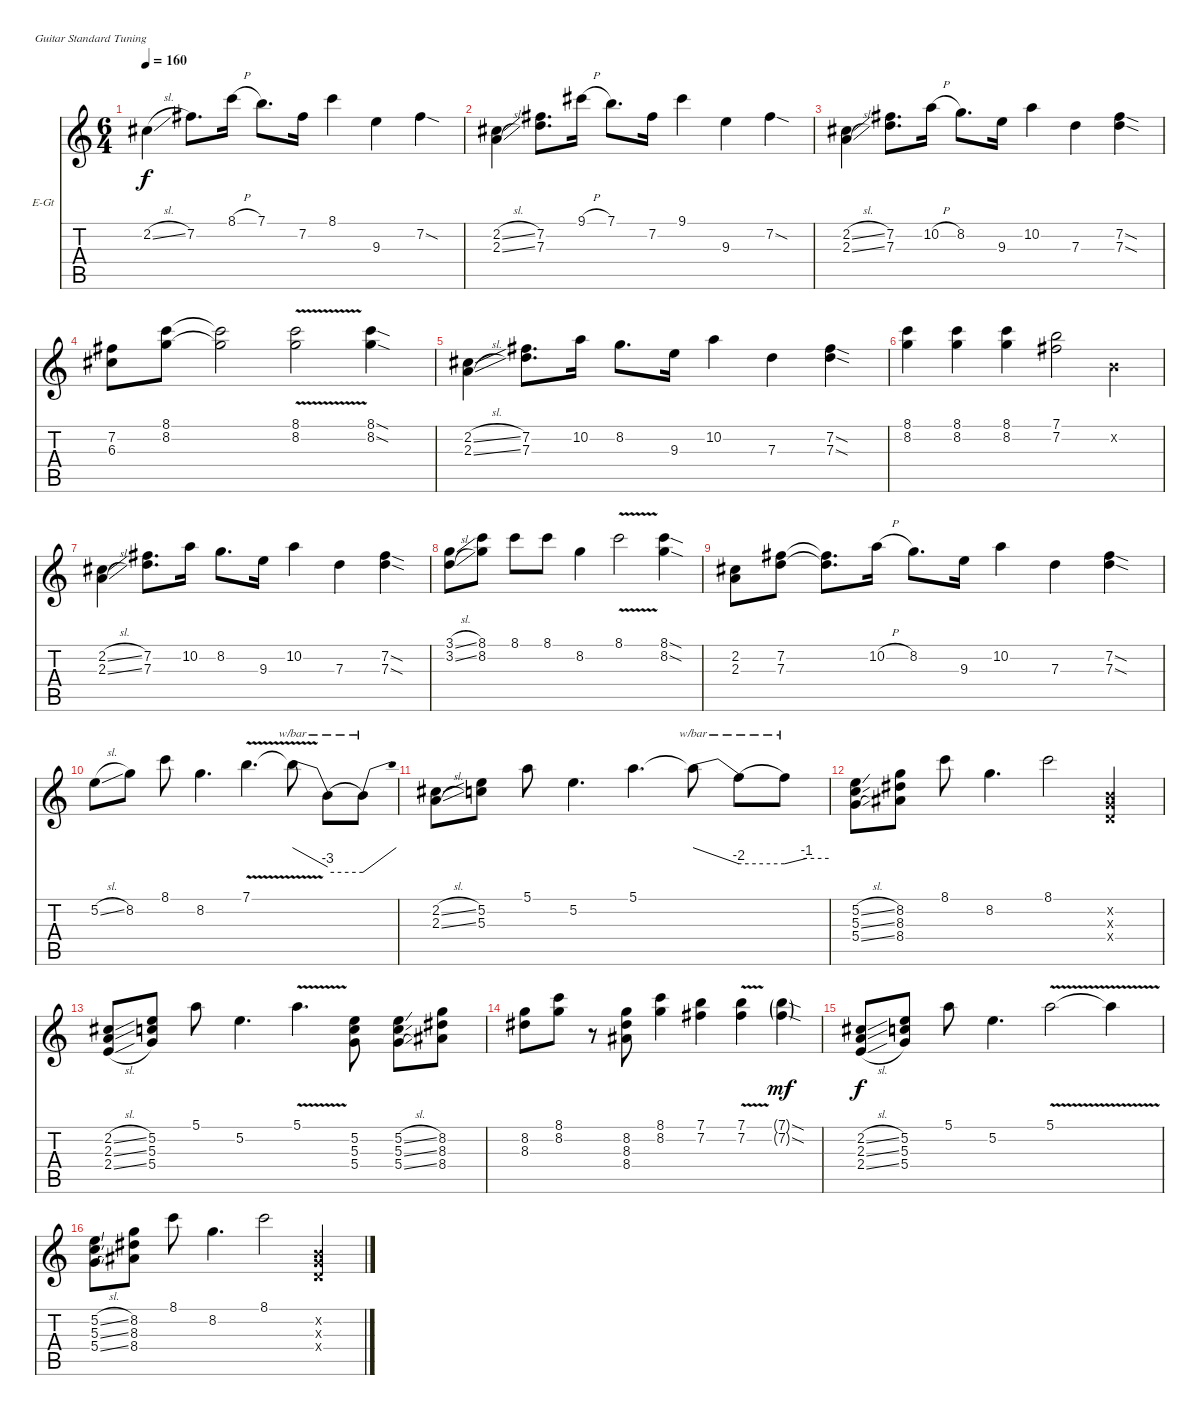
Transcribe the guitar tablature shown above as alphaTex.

\defaultSystemsLayout 4
\bracketExtendMode nobrackets
\firstSystemTrackNameOrientation horizontal
\otherSystemsTrackNameOrientation horizontal
\track ("Mike McCready (Drive)" "E-Gt") {instrument overdrivenguitar}
\staff {score tabs}
\tuning (E4 B3 G3 D3 A2 E2)
\ts (6 4)
\tempo 160
\clef g2
\ks c
2.2{sl}.4{dy f} 7.2.8{d} 8.1{h}.16 7.1.8{d} 7.2.16 8.1.4 9.3.4 7.2{sod}.4 |
(2.2{sl} 2.3{sl}).4 (7.2 7.3).8{d} 9.1{h}.16 7.1.8{d} 7.2.16 9.1.4 9.3.4 7.2{sod}.4 |
(2.2{sl} 2.3{sl}).4 (7.2 7.3).8{d} 10.2{h}.16 8.2.8{d} 9.3.16 10.2.4 7.3.4 (7.2{sod} 7.3{sod}).4 |
(7.2 6.3).8 (8.1 8.2).8 (8.1{t} 8.2{t}).2 (8.1{v} 8.2{v}).2 (8.1{sod} 8.2{sod}).4 |
(2.2{sl} 2.3{sl}).4 (7.2 7.3).8{d} 10.2.16 8.2.8{d} 9.3.16 10.2.4 7.3.4 (7.2{sod} 7.3{sod}).4 |
(8.1 8.2).4 (8.1 8.2).4 (8.1 8.2).4 (7.1 7.2).2 0.2{x}.4 |
(2.2{sl} 2.3{sl}).4 (7.2 7.3).8{d} 10.2.16 8.2.8{d} 9.3.16 10.2.4 7.3.4 (7.2{sod} 7.3{sod}).4 |
(3.1{sl} 3.2{sl}).8 (8.1 8.2).8 8.1.8 8.1.8 8.2.4 8.1{v}.2 (8.1{sod} 8.2{sod}).4 |
(2.2 2.3).8 (7.2 7.3).8 (7.2{t} 7.3{t}).8{d} 10.2{h}.16 8.2.8{d} 9.3.16 10.2.4 7.3.4 (7.2{sod} 7.3{sod}).4 |
5.2{sl}.8 8.2.8 8.1.8 8.2.4{d} 7.1{v}.4{d} 7.1{t}.8{tbe (dive default 0 0 60 -12)} 7.1{t}.8{tbe (hold default 0 -24 60 -24)} 7.1{t}.8{tbe (dive default 0 -24 60 0)} |
(2.2{sl} 2.3{sl}).8 (5.2 5.3).8 5.1.8 5.2.4{d} 5.1.4{d} 5.1{t}.8{tbe (dive default 0 0 60 -8)} 5.1{t}.8{tbe (hold default 0 -8 60 -8)} 5.1{t}.8{tbe (custom default 0 -8 30 -4 60 -4)} |
(5.2{sl} 5.3{sl} 5.4{sl}).8 (8.2 8.3 8.4).8 8.1.8 8.2.4{d} 8.1.2 (0.2{x} 0.3{x} 0.4{x}).4 |
(2.2{sl} 2.3{sl} 2.4{sl}).8 (5.2 5.3 5.4).8 5.1.8 5.2.4{d} 5.1{v}.4{d} (5.2 5.3 5.4).8 (5.2{sl} 5.3{sl} 5.4{sl}).8 (8.2 8.3 8.4).8 |
(8.2 8.3).8 (8.1 8.2).8 r.8 (8.2 8.3 8.4).8 (8.1 8.2).4 (7.1 7.2).4 (7.1{v} 7.2).4 (7.1{sod g} 7.2{sod g}).4{dy mf} |
(2.2{sl} 2.3{sl} 2.4{sl}).8{dy f} (5.2 5.3 5.4).8 5.1.8 5.2.4{d} 5.1{v}.2 5.1{v t}.4 |
(5.2{sl} 5.3{sl} 5.4{sl}).8 (8.2 8.3 8.4).8 8.1.8 8.2.4{d} 8.1.2 (0.2{x} 0.3{x} 0.4{x}).4
